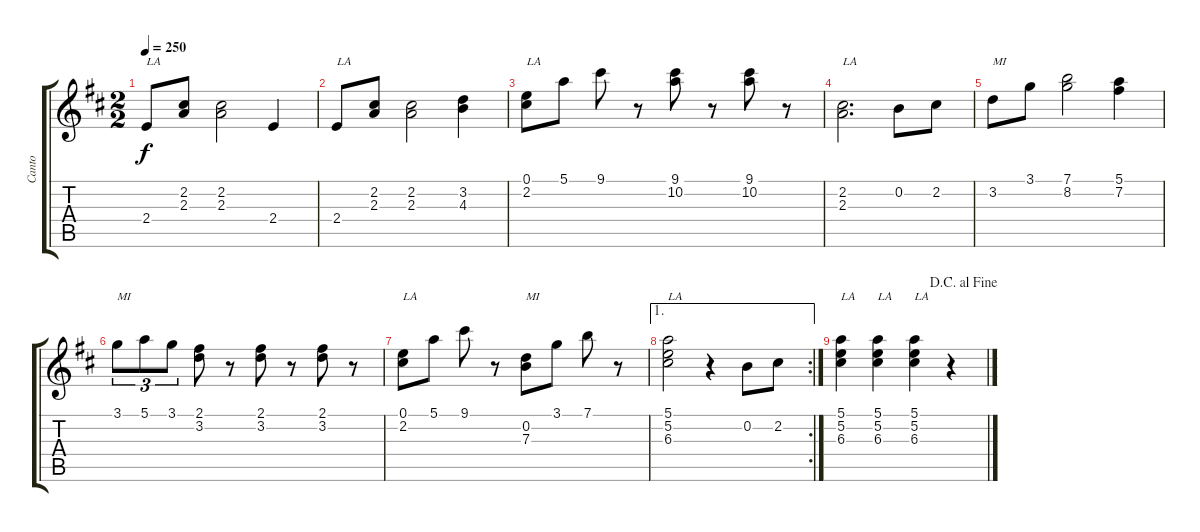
\track ("Canto" "Canto") {instrument distortionguitar}
\staff {score tabs}
\tuning (E4 B3 G3 D3 A2 E2) {hide}
\ts (2 2)
\tempo 250
\clef g2
\ks d
2.4.8{txt "LA" dy f} (2.2 2.3).8 (2.2 2.3).2 2.4.4 |
2.4.8{txt "LA"} (2.2 2.3).8 (2.2 2.3).2 (3.2 4.3).4 |
(0.1 2.2).8{txt "LA"} 5.1.8 9.1.8 r.8 (9.1 10.2).8 r.8 (9.1 10.2).8 r.8 |
(2.2 2.3).2{d txt "LA"} 0.2.8 2.2.8 |
3.2.8{txt "MI"} 3.1.8 (7.1 8.2).2 (5.1 7.2).4 |
3.1.8{tu (3 2) txt "MI"} 5.1.8{tu (3 2)} 3.1.8{tu (3 2)} (2.1 3.2).8 r.8 (2.1 3.2).8 r.8 (2.1 3.2).8 r.8 |
(0.1 2.2).8{txt "LA"} 5.1.8 9.1.8 r.8 (0.2 7.3).8{txt "MI"} 3.1.8 7.1.8 r.8 |
\ae 1
\rc 2
(5.1 5.2 6.3).2{txt "LA"} r.4 0.2.8 2.2.8 |
\jump dacapoalfine
(5.1 5.2 6.3).4{txt "LA"} (5.1 5.2 6.3).4{txt "LA"} (5.1 5.2 6.3).4{txt "LA"} r.4
